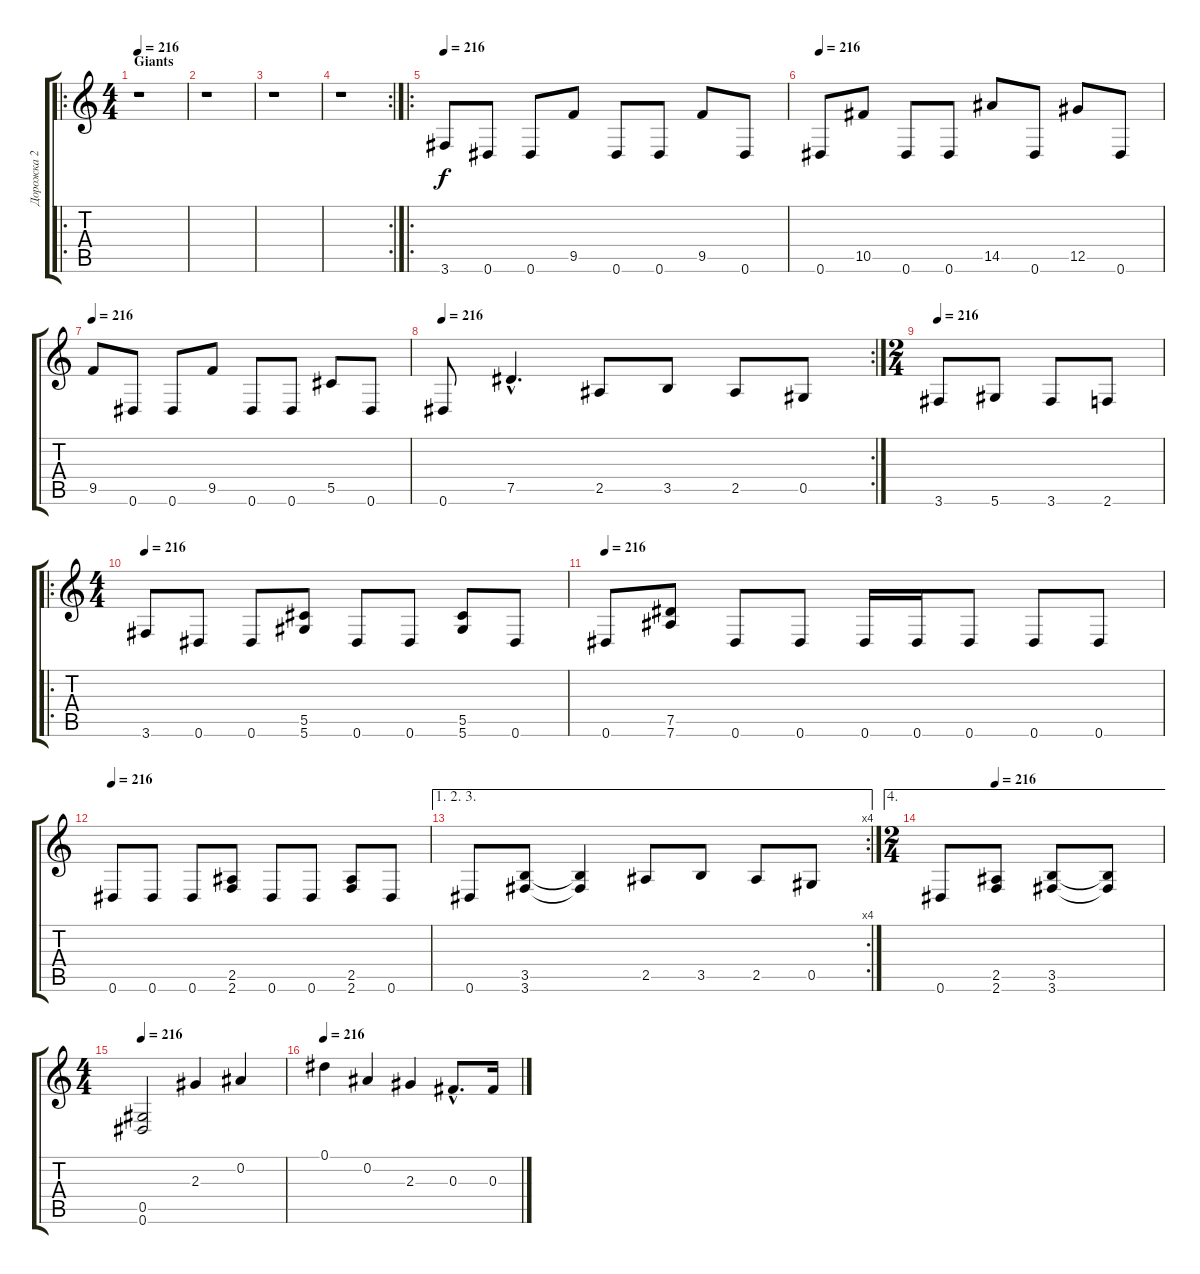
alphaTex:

\track ("Дорожка 2" "Дорожка 2") {instrument distortionguitar}
\staff {score tabs}
\tuning (Eb4 Bb3 Gb3 Db3 Ab2 Eb2) {hide}
\ro
\ts (4 4)
\section ("" "Giants")
\tempo 216
\clef g2
\ks c
r.1{dy f instrument distortionguitar} |
r.1 |
r.1 |
\rc 2
r.1 |
\ro
\tempo 216
3.6.8 0.6.8 0.6.8 9.5.8 0.6.8 0.6.8 9.5.8 0.6.8 |
\tempo 216
0.6.8 10.5.8 0.6.8 0.6.8 14.5.8 0.6.8 12.5.8 0.6.8 |
\tempo 216
9.5.8 0.6.8 0.6.8 9.5.8 0.6.8 0.6.8 5.5.8 0.6.8 |
\rc 2
\tempo 216
0.6.8 7.5{hac}.4{d} 2.5.8 3.5.8 2.5.8 0.5.8 |
\ts (2 4)
\tempo 216
3.6.8 5.6.8 3.6.8 2.6.8 |
\ro
\ts (4 4)
\tempo 216
3.6.8 0.6.8 0.6.8 (5.5 5.6).8 0.6.8 0.6.8 (5.5 5.6).8 0.6.8 |
\tempo 216
0.6.8 (7.5 7.6).8 0.6.8 0.6.8 0.6.16 0.6.16 0.6.8 0.6.8 0.6.8 |
\tempo 216
0.6.8 0.6.8 0.6.8 (2.5 2.6).8 0.6.8 0.6.8 (2.5 2.6).8 0.6.8 |
\ae (1 2 3)
\rc 4
0.6.8 (3.5 3.6).8 (3.5{t} 3.6{t}).4 2.5.8 3.5.8 2.5.8 0.5.8 |
\ae 4
\ts (2 4)
\tempo (216 0.25)
0.6.8 (2.5 2.6).8 (3.5 3.6).8 (3.5{t} 3.6{t}).8 |
\ts (4 4)
\tempo 216
(0.5 0.6).2 2.3.4 0.2.4 |
\tempo 216
0.1.4 0.2.4 2.3.4 0.3{hac}.8{d} 0.3.16
